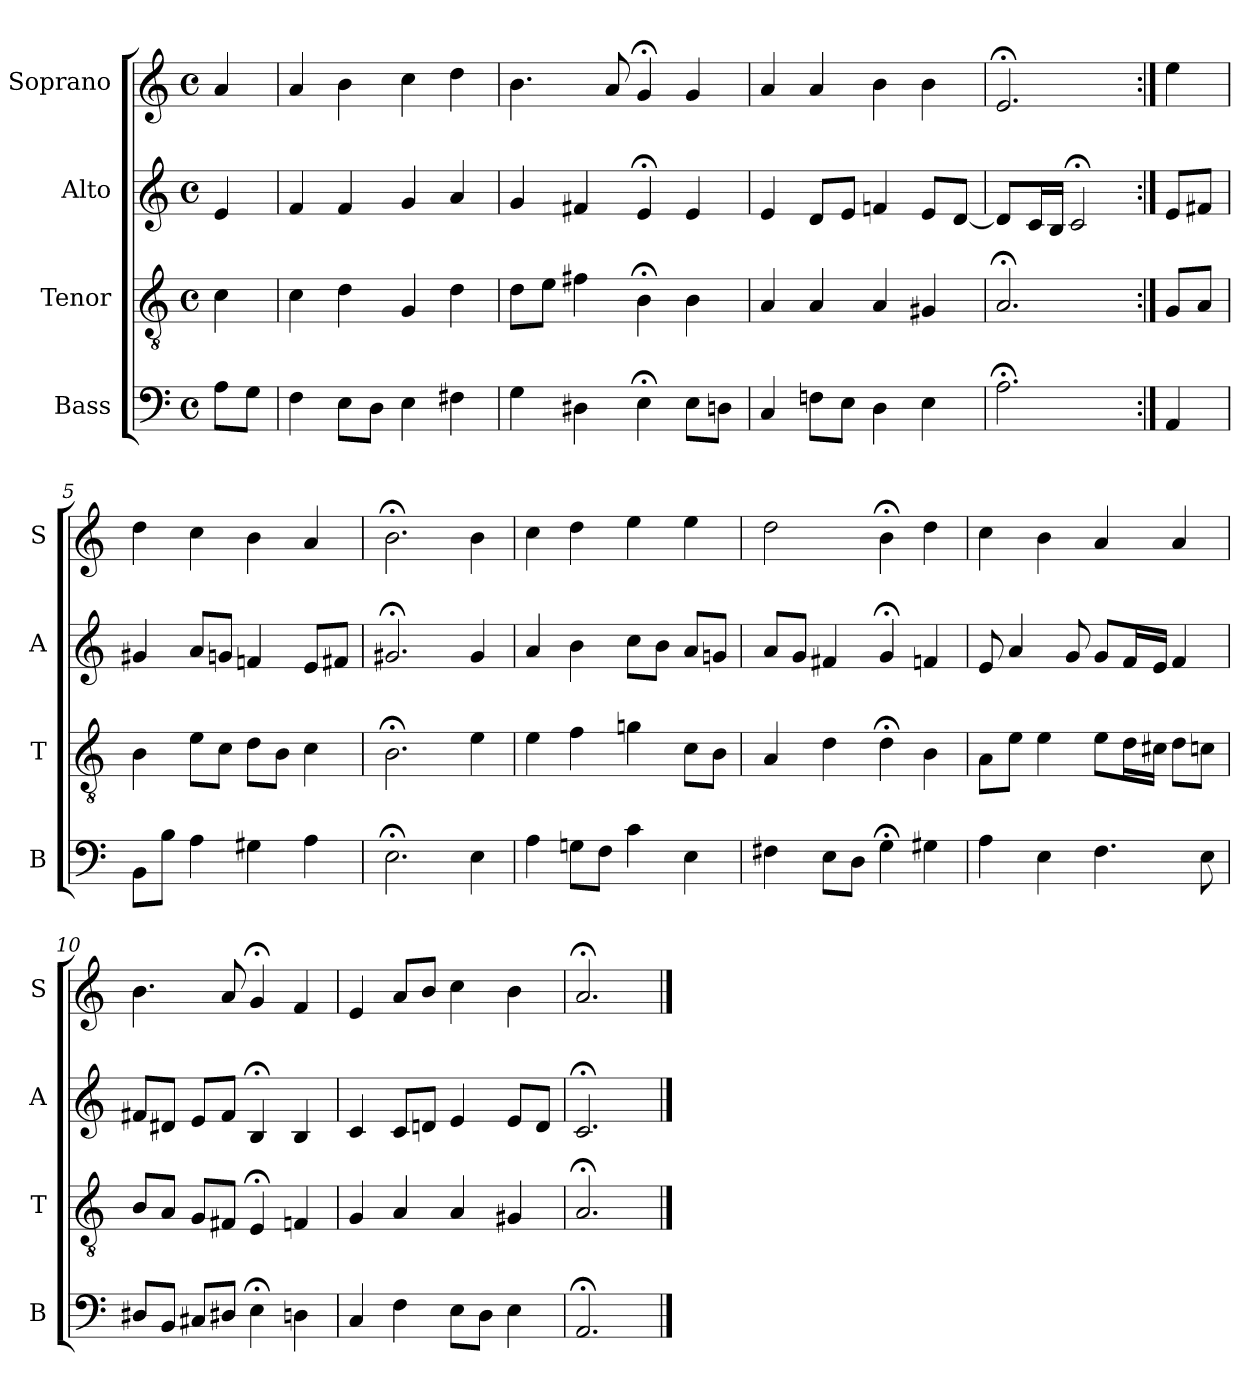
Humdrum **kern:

**kern	**kern	**kern	**kern
*part4	*part3	*part2	*part1
*staff4	*staff3	*staff2	*staff1
*I"Bass	*I"Tenor	*I"Alto	*I"Soprano
*I'B	*I'T	*I'A	*I'S
*clefF4	*clefGv2	*clefG2	*clefG2
*k[]	*k[]	*k[]	*k[]
*a:	*a:	*a:	*a:
*M4/4	*M4/4	*M4/4	*M4/4
*met(c)	*met(c)	*met(c)	*met(c)
*MM100	*MM100	*MM100	*MM100
=	=	=	=
8AL	4c	4e	4a
8GJ	.	.	.
=1	=1	=1	=1
4F	4c	4f	4a
8EL	4d	4f	4b
8DJ	.	.	.
4E	4G	4g	4cc
4F#X	4d	4a	4dd
=2	=2	=2	=2
4G	8dL	4g	4.b
.	8eJ	.	.
4D#X	4f#X	4f#X	.
.	.	.	8a
4E;<	4B;<	4e;<	4g;<
8EL	4B	4e	4g
8DnJ	.	.	.
=3	=3	=3	=3
4C	4A	4e	4a
8FnL	4A	8dL	4a
8EJ	.	8eJ	.
4D	4A	4fn	4b
4Ei	4G#Xi	8eL	4b
.	.	[8dJ	.
=4	=4	=4	=4
2.A;<i	2.A;<i	8dL]	2.e;<
.	.	16cL	.
.	.	16BJJ	.
.	.	2c;<	.
=:|!	=:|!	=:|!	=:|!
4AA	8GL	8eL	4ee
.	8AJ	8f#XJ	.
=5	=5	=5	=5
8BBL	4B	4g#X	4dd
8BJ	.	.	.
4A	8eL	8aL	4cc
.	8cJ	8gnJ	.
4G#X	8dL	4fn	4b
.	8BJ	.	.
4A	4c	8eL	4a
.	.	8f#XJ	.
=6	=6	=6	=6
2.E;<	2.B;<	2.g#X;<	2.b;<
4E	4e	4g#	4b
=7	=7	=7	=7
4A	4e	4a	4cc
8GnL	4f	4b	4dd
8FJ	.	.	.
4c	4gn	8ccL	4ee
.	.	8bJ	.
4E	8cL	8aL	4ee
.	8BJ	8gnJ	.
=8	=8	=8	=8
4F#X	4A	8aL	2dd
.	.	8gJ	.
8EL	4d	4f#X	.
8DJ	.	.	.
4G;<	4d;<	4g;<	4b;<
4G#X	4B	4fn	4dd
=9	=9	=9	=9
4A	8AL	8e	4cc
.	8eJ	4a	.
4E	4e	.	4b
.	.	8g	.
4.F	8eL	8gL	4a
.	16dL	16fL	.
.	16c#XJJ	16eJJ	.
.	8dL	4f	4a
8E	8cnJ	.	.
=10	=10	=10	=10
8D#XL	8BL	8f#XL	4.b
8BBJ	8AJ	8d#XJ	.
8C#XL	8GL	8eL	.
8D#XJ	8F#XJ	8f#J	8a
4E;<	4E;<	4B;<	4g;<
4Dn	4Fn	4B	4f
=11	=11	=11	=11
4C	4G	4c	4e
4F	4A	8cL	8aL
.	.	8dnJ	8bJ
8EL	4A	4e	4cc
8DJ	.	.	.
4E	4G#X	8eL	4b
.	.	8dJ	.
=12	=12	=12	=12
2.AA;<	2.A;<	2.c;<	2.a;<
==	==	==	==
*-	*-	*-	*-
